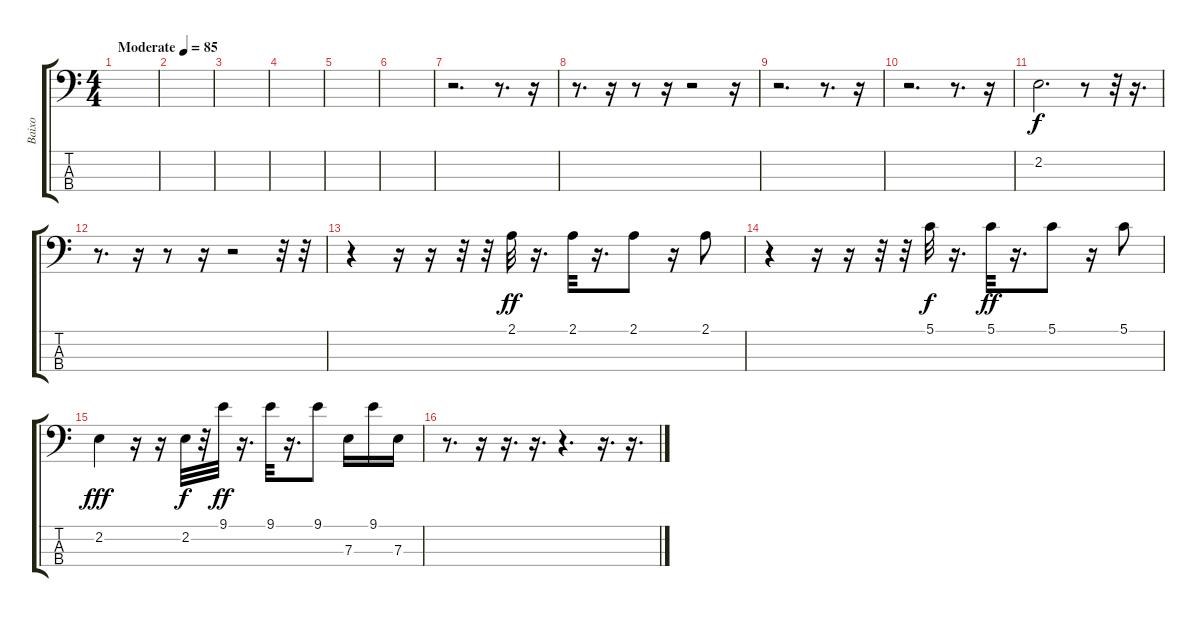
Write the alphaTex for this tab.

\track ("Baixo" "Baixo") {instrument electricbassfinger}
\staff {score tabs}
\tuning (G2 D2 A1 E1) {hide}
\ts (4 4)
\tempo (85 "Moderate")
\clef f4
\ks c
|
|
|
|
|
|
r.2{d} r.8{d} r.16 |
r.8{d} r.16 r.8 r.16 r.2 r.16 |
r.2{d} r.8{d} r.16 |
r.2{d} r.8{d} r.16 |
2.2.2{d} r.8 r.32 r.16{d} |
r.8{d} r.16 r.8 r.16 r.2 r.32 r.32 |
r.4 r.16 r.16 r.32 r.32 2.1.32{dy ff} r.16{d} 2.1.32 r.16{d} 2.1.8 r.16 2.1.8 |
r.4 r.16 r.16 r.32 r.32 5.1.32{dy f} r.16{d} 5.1.32{dy ff} r.16{d} 5.1.8 r.16 5.1.8 |
2.2.4{dy fff} r.16 r.16 2.2.32{dy f} r.32 9.1.32{dy ff} r.16{d} 9.1.32 r.16{d} 9.1.8 7.3.16 9.1.16 7.3.16 |
r.8{d} r.16 r.16{d} r.16{d} r.4{d} r.16{d} r.16{d}
